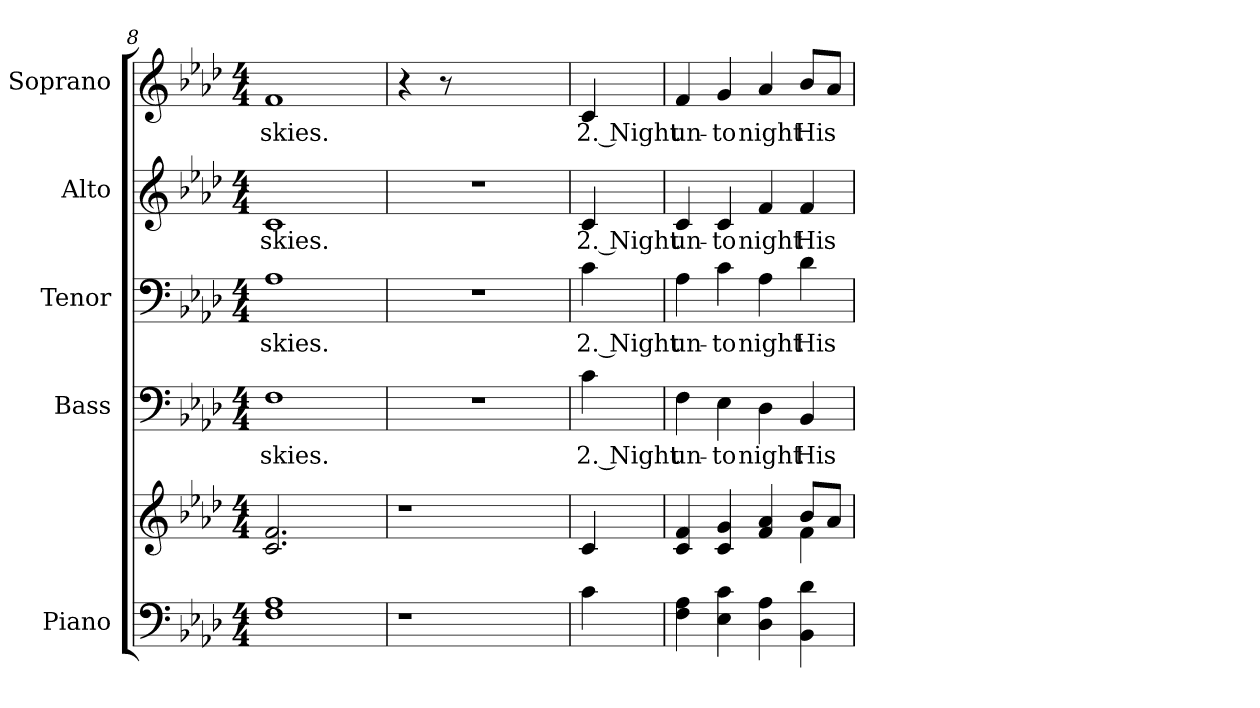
**kern	**kern	**kern	**text	**kern	**text	**kern	**text	**kern	**text
*part5	*part5	*part4	*part4	*part3	*part3	*part2	*part2	*part1	*part1
*staff6	*staff5	*staff4	*staff4	*staff3	*staff3	*staff2	*staff2	*staff1	*staff1
*I"Piano	*	*I"Bass	*	*I"Tenor	*	*I"Alto	*	*I"Soprano	*
*I'Pno.	*	*I'B.	*	*I'T.	*	*I'A.	*	*I'S.	*
!!LO:PB:g=z
*clefF4	*clefG2	*clefF4	*	*clefF4	*	*clefG2	*	*clefG2	*
*k[b-e-a-d-]	*k[b-e-a-d-]	*k[b-e-a-d-]	*	*k[b-e-a-d-]	*	*k[b-e-a-d-]	*	*k[b-e-a-d-]	*
*A-:	*A-:	*A-:	*	*A-:	*	*A-:	*	*A-:	*
*M4/4	*M4/4	*M4/4	*	*M4/4	*	*M4/4	*	*M4/4	*
=8	=8	=8	=8	=8	=8	=8	=8	=8	=8
!	!	!	!LO:LY:b:color=#000000	!	!	!	!	!	!
!	!	!	!	!	!LO:LY:b:color=#000000	!	!	!	!
!	!	!	!	!	!	!	!LO:LY:b:color=#000000	!	!
!	!	!	!	!	!	!	!	!	!LO:LY:b:color=#000000
1Fi 1A-i	2.ci/ 2.fi	1Fi	skies.	1A-i	skies.	1ci	skies.	1fi	skies.
.	4ryy	.	.	.	.	.	.	.	.
=9	=9	=9	=9	=9	=9	=9	=9	=9	=9
!LO:N:vis=1	!LO:N:vis=1	!LO:N:vis=1	!	!LO:N:vis=1	!	!LO:N:vis=1	!	!	!
4.r	4.r	1r	.	1r	.	1r	.	4r	.
.	.	.	.	.	.	.	.	8r	.
2ryy	2ryy	.	.	.	.	.	.	2ryy	.
8ryy	8ryy	.	.	.	.	.	.	8ryy	.
!!LO:PB:g=z
=10	=10	=10	=10	=10	=10	=10	=10	=10	=10
!	!	!	!LO:LY:b:color=#000000	!	!	!	!	!	!
!	!	!	!	!	!LO:LY:b:color=#000000	!	!	!	!
!	!	!	!	!	!	!	!LO:LY:b:color=#000000	!	!
!	!	!	!	!	!	!	!	!	!LO:LY:b:color=#000000
4ci\	4ci/	4ci\	2. Night	4ci\	2. Night	4ci/	2. Night	4ci/	2. Night
=11	=11	=11	=11	=11	=11	=11	=11	=11	=11
*	*^	*	*	*	*	*	*	*	*
!	!	!	!	!LO:LY:b:color=#000000	!	!	!	!	!	!
!	!	!	!	!	!	!LO:LY:b:color=#000000	!	!	!	!
!	!	!	!	!	!	!	!	!LO:LY:b:color=#000000	!	!
!	!	!	!	!	!	!	!	!	!	!LO:LY:b:color=#000000
4Fi\ 4A-i	4ci/ 4fi	2ryy	4Fi\	un-	4A-i\	un-	4ci/	un-	4fi/	un-
!	!	!	!	!LO:LY:b:color=#000000	!	!	!	!	!	!
!	!	!	!	!	!	!LO:LY:b:color=#000000	!	!	!	!
!	!	!	!	!	!	!	!	!LO:LY:b:color=#000000	!	!
!	!	!	!	!	!	!	!	!	!	!LO:LY:b:color=#000000
4E-i\ 4ci	4ci/ 4gi	.	4E-i\	-to	4ci\	-to	4ci/	-to	4gi/	-to
!	!	!	!	!LO:LY:b:color=#000000	!	!	!	!	!	!
!	!	!	!	!	!	!LO:LY:b:color=#000000	!	!	!	!
!	!	!	!	!	!	!	!	!LO:LY:b:color=#000000	!	!
!	!	!	!	!	!	!	!	!	!	!LO:LY:b:color=#000000
4D-i\ 4A-i	4fi/ 4a-i	4ryy	4D-i\	night	4A-i\	night	4fi/	night	4a-i/	night
!	!	!	!	!LO:LY:b:color=#000000	!	!	!	!	!	!
!	!	!	!	!	!	!LO:LY:b:color=#000000	!	!	!	!
!	!	!	!	!	!	!	!	!LO:LY:b:color=#000000	!	!
!	!	!	!	!	!	!	!	!	!	!LO:LY:b:color=#000000
4BB-i\ 4d-i	8b-i/L	4fi\	4BB-i/	His	4d-i\	His	4fi/	His	8b-i/L	His
.	8a-i/J	.	.	.	.	.	.	.	8a-i/J	.
*	*v	*v	*	*	*	*	*	*	*	*
=	=	=	=	=	=	=	=	=	=
*-	*-	*-	*-	*-	*-	*-	*-	*-	*-
